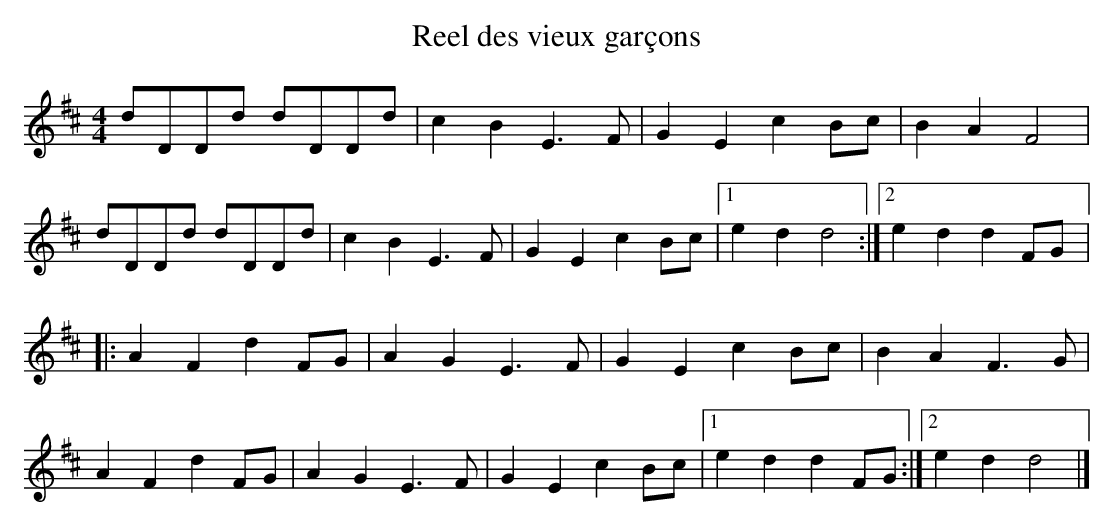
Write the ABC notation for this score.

X:1
T:Reel des vieux garçons
M:4/4
L:1/8
K:D
dDDd dDDd | c2B2 E3F | G2E2 c2Bc | B2A2 F4 |
dDDd dDDd | c2B2 E3F | G2E2 c2Bc |1 e2d2 d4 :|2 e2d2 d2FG |:
A2F2 d2FG | A2G2 E3F | G2E2 c2Bc | B2A2 F3G |
A2F2 d2FG | A2G2 E3F | G2E2 c2Bc |1 e2d2 d2FG :|2 e2d2 d4 |]
